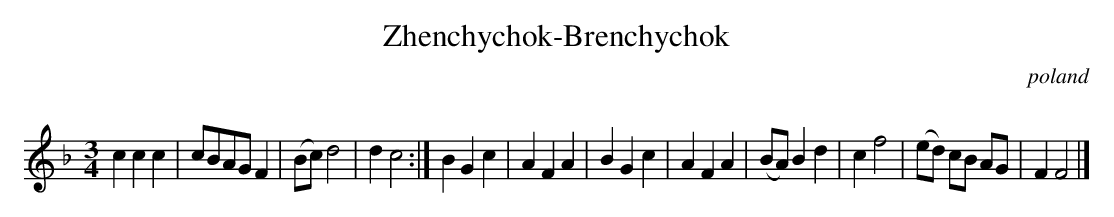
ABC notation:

X:1
T:Zhenchychok-Brenchychok
O:poland
Q:72
M:3/4
L:1/4
K:FMaj
c c c | c/2B/2A/2G/2 F | (B/2c/2) d2 | d c2 :| \
B G c | A F A | B G c | A F A | \
(B/2A/2) B d | c f2 | \
(e/2d/2) c/2B/2 A/2G/2 | F F2 |]
